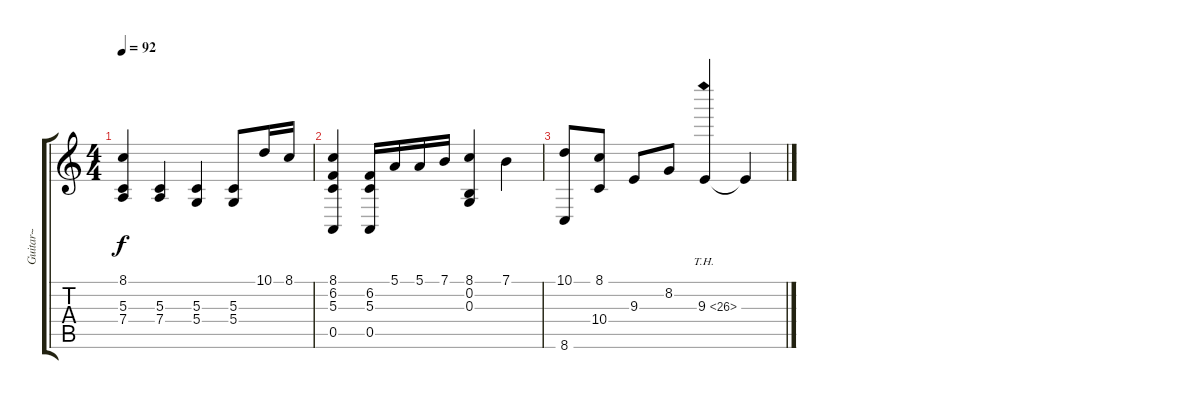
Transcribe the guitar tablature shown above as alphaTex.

\track ("Guitar~" "Guitar~") {instrument acousticgrandpiano}
\staff {score tabs}
\tuning (E4 B3 G3 D3 A2 E2) {hide}
\ts (4 4)
\tempo 92
\clef g2
\ks c
(8.1 5.3 7.4).4{dy f} (5.3 7.4).4 (5.3 5.4).4 (5.3 5.4).8 10.1.16 8.1.16 |
(8.1 6.2 5.3 0.5).4 (6.2 5.3 0.5).16 5.1.16 5.1.16 7.1.16 (8.1 0.2 0.3).4 7.1.4 |
(10.1 8.6).8 (8.1 10.4).8 9.3.8 8.2.8 9.3{th 17}.4 9.3{t}.4
